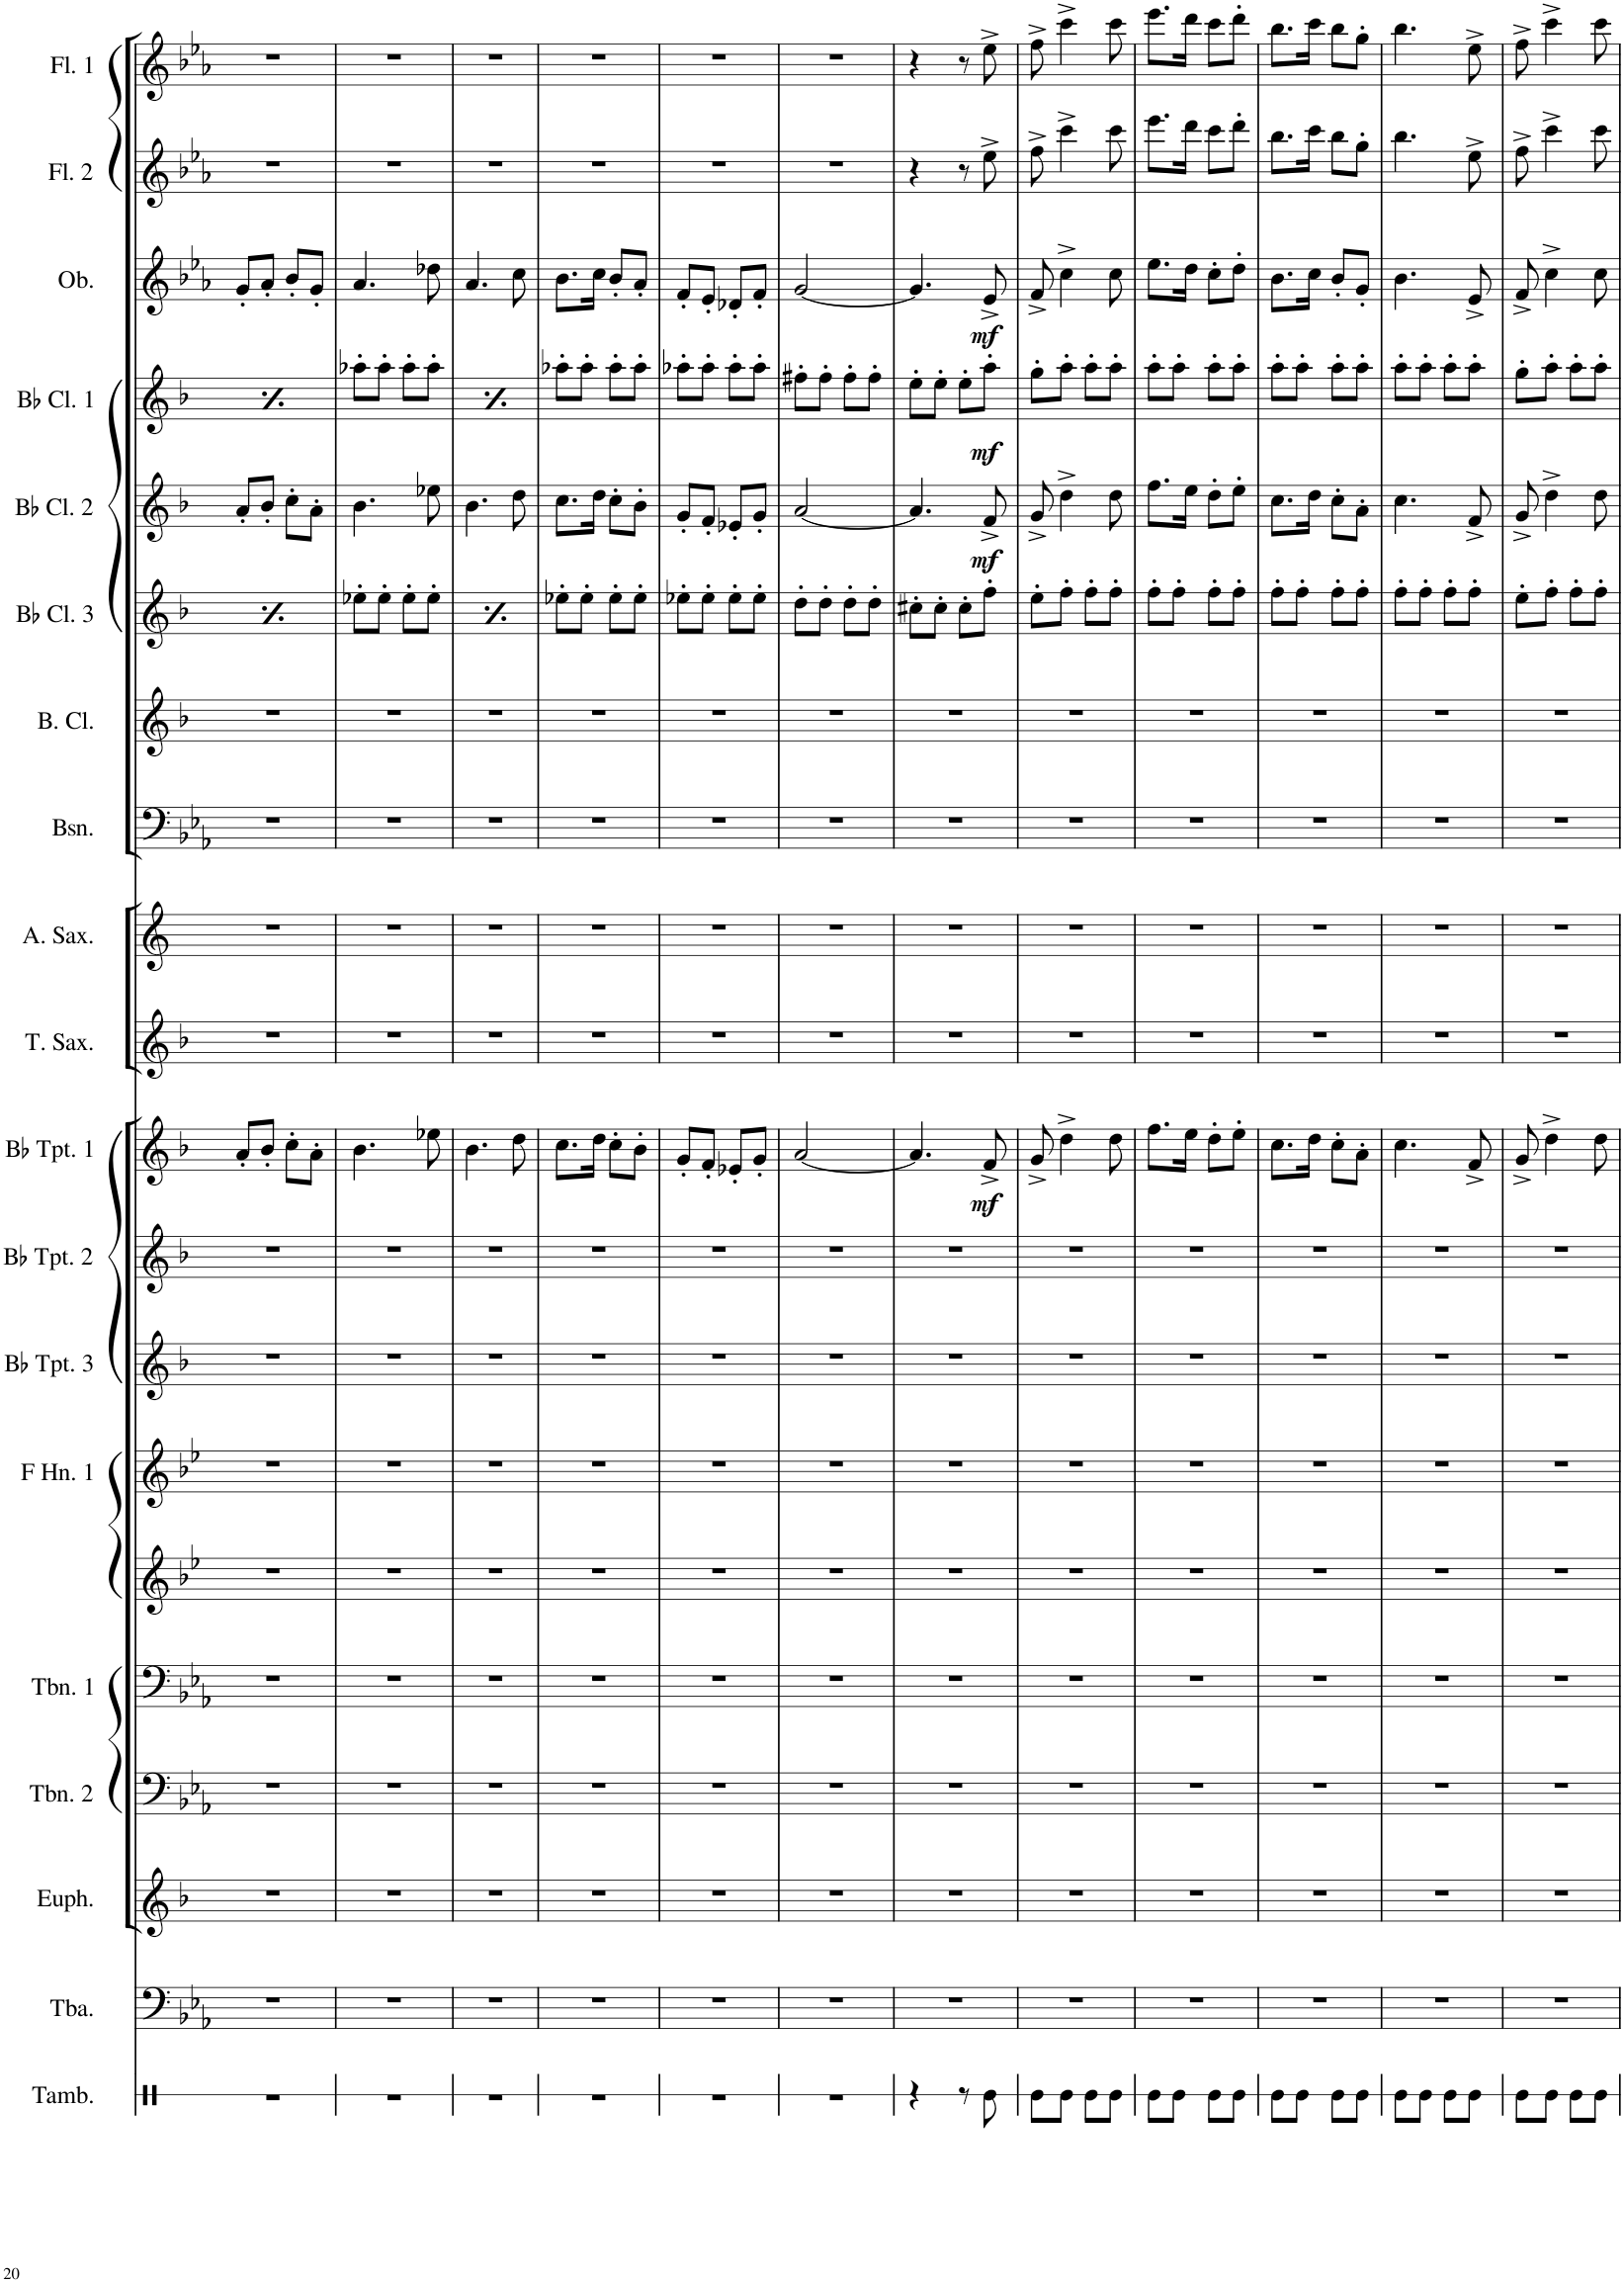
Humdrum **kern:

**kern	**kern	**kern	**kern	**kern	**kern	**kern	**kern	**kern	**kern	**dynam	**kern	**kern	**kern	**kern	**kern	**kern	**dynam	**kern	**dynam	**kern	**dynam	**kern	**kern
*part20	*part19	*part18	*part17	*part16	*part15	*part14	*part13	*part12	*part11	*part11	*part10	*part9	*part8	*part7	*part6	*part5	*part5	*part4	*part4	*part3	*part3	*part2	*part1
*staff20	*staff19	*staff18	*staff17	*staff16	*staff15	*staff14	*staff13	*staff12	*staff11	*staff11	*staff10	*staff9	*staff8	*staff7	*staff6	*staff5	*staff5	*staff4	*staff4	*staff3	*staff3	*staff2	*staff1
*I"Percussion	*I"Tuba	*I"Euphonium	*I"Trombone 2	*I"Trombone 1	*I"F Horn 2	*I"F Horn 1	*I"Bb Trumpet 3	*I"Bb Trumpet 2	*I"Bb Trumpet 1	*	*I"Tenor Saxophone	*I"Alto Saxophone	*I"Bassoon	*I"Bass Clarinet	*I"Bb Clarinet 3	*I"Bb Clarinet 2	*	*I"Bb Clarinet 1	*	*I"Oboe	*	*I"Flute 2	*I"Flute 1
*I'Perc.	*I'Tba.	*I'Euph.	*I'Tbn. 2	*I'Tbn. 1	*I'Hn	*I'F Hn. 1	*I'Bb Tpt. 3	*I'Bb Tpt. 2	*I'Bb Tpt. 1	*	*I'T. Sax.	*I'A. Sax.	*I'Bsn.	*I'B. Cl.	*I'Bb Cl. 3	*I'Bb Cl. 2	*	*I'Bb Cl. 1	*	*I'Ob.	*	*I'Fl. 2	*I'Fl. 1
!!LO:PB:g=z
*clefX	*clefF4	*clefG2	*clefF4	*clefF4	*clefG2	*clefG2	*clefG2	*clefG2	*clefG2	*	*clefG2	*clefG2	*clefF4	*clefG2	*clefG2	*clefG2	*	*clefG2	*	*clefG2	*	*clefG2	*clefG2
*	*	*Trd8c14	*	*	*Trd4c7	*Trd4c7	*Trd1c2	*Trd1c2	*Trd1c2	*	*Trd8c14	*Trd5c9	*	*Trd8c14	*Trd1c2	*Trd1c2	*	*Trd1c2	*	*	*	*	*
*k[]	*k[b-e-a-]	*k[b-]	*k[b-e-a-]	*k[b-e-a-]	*k[b-e-]	*k[b-e-]	*k[b-]	*k[b-]	*k[b-]	*	*k[b-]	*k[]	*k[b-e-a-]	*k[b-]	*k[b-]	*k[b-]	*	*k[b-]	*	*k[b-e-a-]	*	*k[b-e-a-]	*k[b-e-a-]
*M2/4	*M2/4	*M2/4	*M2/4	*M2/4	*M2/4	*M2/4	*M2/4	*M2/4	*M2/4	*	*M2/4	*M2/4	*M2/4	*M2/4	*M2/4	*M2/4	*	*M2/4	*	*M2/4	*	*M2/4	*M2/4
=12	=12	=12	=12	=12	=12	=12	=12	=12	=12	=12	=12	=12	=12	=12	=12	=12	=12	=12	=12	=12	=12	=12	=12
2r	2r	2r	2r	2r	2r	2r	2r	2r	8a'/L	.	2r	2r	2r	2r	8ee-X'\L	8a'/L	.	8aa-X'\L	.	8g'/L	.	2r	2r
.	.	.	.	.	.	.	.	.	8b-'/J	.	.	.	.	.	8ee-'\J	8b-'/J	.	8aa-'\J	.	8a-'/J	.	.	.
.	.	.	.	.	.	.	.	.	8cc'\L	.	.	.	.	.	8ee-'\L	8cc'\L	.	8aa-'\L	.	8b-'/L	.	.	.
.	.	.	.	.	.	.	.	.	8a'\J	.	.	.	.	.	8ee-'\J	8a'\J	.	8aa-'\J	.	8g'/J	.	.	.
=13	=13	=13	=13	=13	=13	=13	=13	=13	=13	=13	=13	=13	=13	=13	=13	=13	=13	=13	=13	=13	=13	=13	=13
2r	2r	2r	2r	2r	2r	2r	2r	2r	4.b-\	.	2r	2r	2r	2r	8ee-X'\L	4.b-\	.	8aa-X'\L	.	4.a-/	.	2r	2r
.	.	.	.	.	.	.	.	.	.	.	.	.	.	.	8ee-'\J	.	.	8aa-'\J	.	.	.	.	.
.	.	.	.	.	.	.	.	.	.	.	.	.	.	.	8ee-'\L	.	.	8aa-'\L	.	.	.	.	.
.	.	.	.	.	.	.	.	.	8ee-X\	.	.	.	.	.	8ee-'\J	8ee-X\	.	8aa-'\J	.	8dd-X\	.	.	.
=14	=14	=14	=14	=14	=14	=14	=14	=14	=14	=14	=14	=14	=14	=14	=14	=14	=14	=14	=14	=14	=14	=14	=14
2r	2r	2r	2r	2r	2r	2r	2r	2r	4.b-\	.	2r	2r	2r	2r	8ee-X'\L	4.b-\	.	8aa-X'\L	.	4.a-/	.	2r	2r
.	.	.	.	.	.	.	.	.	.	.	.	.	.	.	8ee-'\J	.	.	8aa-'\J	.	.	.	.	.
.	.	.	.	.	.	.	.	.	.	.	.	.	.	.	8ee-'\L	.	.	8aa-'\L	.	.	.	.	.
.	.	.	.	.	.	.	.	.	8dd\	.	.	.	.	.	8ee-'\J	8dd\	.	8aa-'\J	.	8cc\	.	.	.
=15	=15	=15	=15	=15	=15	=15	=15	=15	=15	=15	=15	=15	=15	=15	=15	=15	=15	=15	=15	=15	=15	=15	=15
2r	2r	2r	2r	2r	2r	2r	2r	2r	8.cc\L	.	2r	2r	2r	2r	8ee-X'\L	8.cc\L	.	8aa-X'\L	.	8.b-\L	.	2r	2r
.	.	.	.	.	.	.	.	.	.	.	.	.	.	.	8ee-'\J	.	.	8aa-'\J	.	.	.	.	.
.	.	.	.	.	.	.	.	.	16dd\Jk	.	.	.	.	.	.	16dd\Jk	.	.	.	16cc\Jk	.	.	.
.	.	.	.	.	.	.	.	.	8cc'\L	.	.	.	.	.	8ee-'\L	8cc'\L	.	8aa-'\L	.	8b-'/L	.	.	.
.	.	.	.	.	.	.	.	.	8b-'\J	.	.	.	.	.	8ee-'\J	8b-'\J	.	8aa-'\J	.	8a-'/J	.	.	.
=16	=16	=16	=16	=16	=16	=16	=16	=16	=16	=16	=16	=16	=16	=16	=16	=16	=16	=16	=16	=16	=16	=16	=16
2r	2r	2r	2r	2r	2r	2r	2r	2r	8g'/L	.	2r	2r	2r	2r	8ee-X'\L	8g'/L	.	8aa-X'\L	.	8f'/L	.	2r	2r
.	.	.	.	.	.	.	.	.	8f'/J	.	.	.	.	.	8ee-'\J	8f'/J	.	8aa-'\J	.	8e-'/J	.	.	.
.	.	.	.	.	.	.	.	.	8e-X'/L	.	.	.	.	.	8ee-'\L	8e-X'/L	.	8aa-'\L	.	8d-X'/L	.	.	.
.	.	.	.	.	.	.	.	.	8g'/J	.	.	.	.	.	8ee-'\J	8g'/J	.	8aa-'\J	.	8f'/J	.	.	.
=17	=17	=17	=17	=17	=17	=17	=17	=17	=17	=17	=17	=17	=17	=17	=17	=17	=17	=17	=17	=17	=17	=17	=17
2r	2r	2r	2r	2r	2r	2r	2r	2r	[2a/	.	2r	2r	2r	2r	8dd'\L	[2a/	.	8ff#X'\L	.	[2g/	.	2r	2r
.	.	.	.	.	.	.	.	.	.	.	.	.	.	.	8dd'\J	.	.	8ff#'\J	.	.	.	.	.
.	.	.	.	.	.	.	.	.	.	.	.	.	.	.	8dd'\L	.	.	8ff#'\L	.	.	.	.	.
.	.	.	.	.	.	.	.	.	.	.	.	.	.	.	8dd'\J	.	.	8ff#'\J	.	.	.	.	.
=18	=18	=18	=18	=18	=18	=18	=18	=18	=18	=18	=18	=18	=18	=18	=18	=18	=18	=18	=18	=18	=18	=18	=18
4r	2r	2r	2r	2r	2r	2r	2r	2r	4.a/]	.	2r	2r	2r	2r	8cc#X'\L	4.a/]	.	8ee'\L	.	4.g/]	.	4r	4r
.	.	.	.	.	.	.	.	.	.	.	.	.	.	.	8cc#'\J	.	.	8ee'\J	.	.	.	.	.
8r	.	.	.	.	.	.	.	.	.	.	.	.	.	.	8cc#'\L	.	.	8ee'\L	.	.	.	8r	8r
!	!	!	!	!	!	!	!	!	!	!LO:DY:b	!	!	!	!	!	!	!LO:DY:b	!	!LO:DY:b	!	!LO:DY:b	!	!
8Re\	.	.	.	.	.	.	.	.	8f^/	mf	.	.	.	.	8ff'\J	8f^/	mf	8aa'\J	mf	8e-^/	mf	8ee-^\	8ee-^\
=19	=19	=19	=19	=19	=19	=19	=19	=19	=19	=19	=19	=19	=19	=19	=19	=19	=19	=19	=19	=19	=19	=19	=19
8Re\L	2r	2r	2r	2r	2r	2r	2r	2r	8g^/	.	2r	2r	2r	2r	8ee'\L	8g^/	.	8gg'\L	.	8f^/	.	8ff^\	8ff^\
8Re\J	.	.	.	.	.	.	.	.	4dd^\	.	.	.	.	.	8ff'\J	4dd^\	.	8aa'\J	.	4cc^\	.	4ccc^\	4ccc^\
8Re\L	.	.	.	.	.	.	.	.	.	.	.	.	.	.	8ff'\L	.	.	8aa'\L	.	.	.	.	.
8Re\J	.	.	.	.	.	.	.	.	8dd\	.	.	.	.	.	8ff'\J	8dd\	.	8aa'\J	.	8cc\	.	8ccc\	8ccc\
=20	=20	=20	=20	=20	=20	=20	=20	=20	=20	=20	=20	=20	=20	=20	=20	=20	=20	=20	=20	=20	=20	=20	=20
8Re\L	2r	2r	2r	2r	2r	2r	2r	2r	8.ff\L	.	2r	2r	2r	2r	8ff'\L	8.ff\L	.	8aa'\L	.	8.ee-\L	.	8.eee-\L	8.eee-\L
8Re\J	.	.	.	.	.	.	.	.	.	.	.	.	.	.	8ff'\J	.	.	8aa'\J	.	.	.	.	.
.	.	.	.	.	.	.	.	.	16ee\Jk	.	.	.	.	.	.	16ee\Jk	.	.	.	16dd\Jk	.	16ddd\Jk	16ddd\Jk
8Re\L	.	.	.	.	.	.	.	.	8dd'\L	.	.	.	.	.	8ff'\L	8dd'\L	.	8aa'\L	.	8cc'\L	.	8ccc\L	8ccc\L
8Re\J	.	.	.	.	.	.	.	.	8ee'\J	.	.	.	.	.	8ff'\J	8ee'\J	.	8aa'\J	.	8dd'\J	.	8ddd'\J	8ddd'\J
=21	=21	=21	=21	=21	=21	=21	=21	=21	=21	=21	=21	=21	=21	=21	=21	=21	=21	=21	=21	=21	=21	=21	=21
8Re\L	2r	2r	2r	2r	2r	2r	2r	2r	8.cc\L	.	2r	2r	2r	2r	8ff'\L	8.cc\L	.	8aa'\L	.	8.b-\L	.	8.bb-\L	8.bb-\L
8Re\J	.	.	.	.	.	.	.	.	.	.	.	.	.	.	8ff'\J	.	.	8aa'\J	.	.	.	.	.
.	.	.	.	.	.	.	.	.	16dd\Jk	.	.	.	.	.	.	16dd\Jk	.	.	.	16cc\Jk	.	16ccc\Jk	16ccc\Jk
8Re\L	.	.	.	.	.	.	.	.	8cc'\L	.	.	.	.	.	8ff'\L	8cc'\L	.	8aa'\L	.	8b-'/L	.	8bb-\L	8bb-\L
8Re\J	.	.	.	.	.	.	.	.	8a'\J	.	.	.	.	.	8ff'\J	8a'\J	.	8aa'\J	.	8g'/J	.	8gg'\J	8gg'\J
=22	=22	=22	=22	=22	=22	=22	=22	=22	=22	=22	=22	=22	=22	=22	=22	=22	=22	=22	=22	=22	=22	=22	=22
8Re\L	2r	2r	2r	2r	2r	2r	2r	2r	4.cc\	.	2r	2r	2r	2r	8ff'\L	4.cc\	.	8aa'\L	.	4.b-\	.	4.bb-\	4.bb-\
8Re\J	.	.	.	.	.	.	.	.	.	.	.	.	.	.	8ff'\J	.	.	8aa'\J	.	.	.	.	.
8Re\L	.	.	.	.	.	.	.	.	.	.	.	.	.	.	8ff'\L	.	.	8aa'\L	.	.	.	.	.
8Re\J	.	.	.	.	.	.	.	.	8f^/	.	.	.	.	.	8ff'\J	8f^/	.	8aa'\J	.	8e-^/	.	8ee-^\	8ee-^\
=23	=23	=23	=23	=23	=23	=23	=23	=23	=23	=23	=23	=23	=23	=23	=23	=23	=23	=23	=23	=23	=23	=23	=23
8Re\L	2r	2r	2r	2r	2r	2r	2r	2r	8g^/	.	2r	2r	2r	2r	8ee'\L	8g^/	.	8gg'\L	.	8f^/	.	8ff^\	8ff^\
8Re\J	.	.	.	.	.	.	.	.	4dd^\	.	.	.	.	.	8ff'\J	4dd^\	.	8aa'\J	.	4cc^\	.	4ccc^\	4ccc^\
8Re\L	.	.	.	.	.	.	.	.	.	.	.	.	.	.	8ff'\L	.	.	8aa'\L	.	.	.	.	.
8Re\J	.	.	.	.	.	.	.	.	8dd\	.	.	.	.	.	8ff'\J	8dd\	.	8aa'\J	.	8cc\	.	8ccc\	8ccc\
=	=	=	=	=	=	=	=	=	=	=	=	=	=	=	=	=	=	=	=	=	=	=	=
*-	*-	*-	*-	*-	*-	*-	*-	*-	*-	*-	*-	*-	*-	*-	*-	*-	*-	*-	*-	*-	*-	*-	*-
